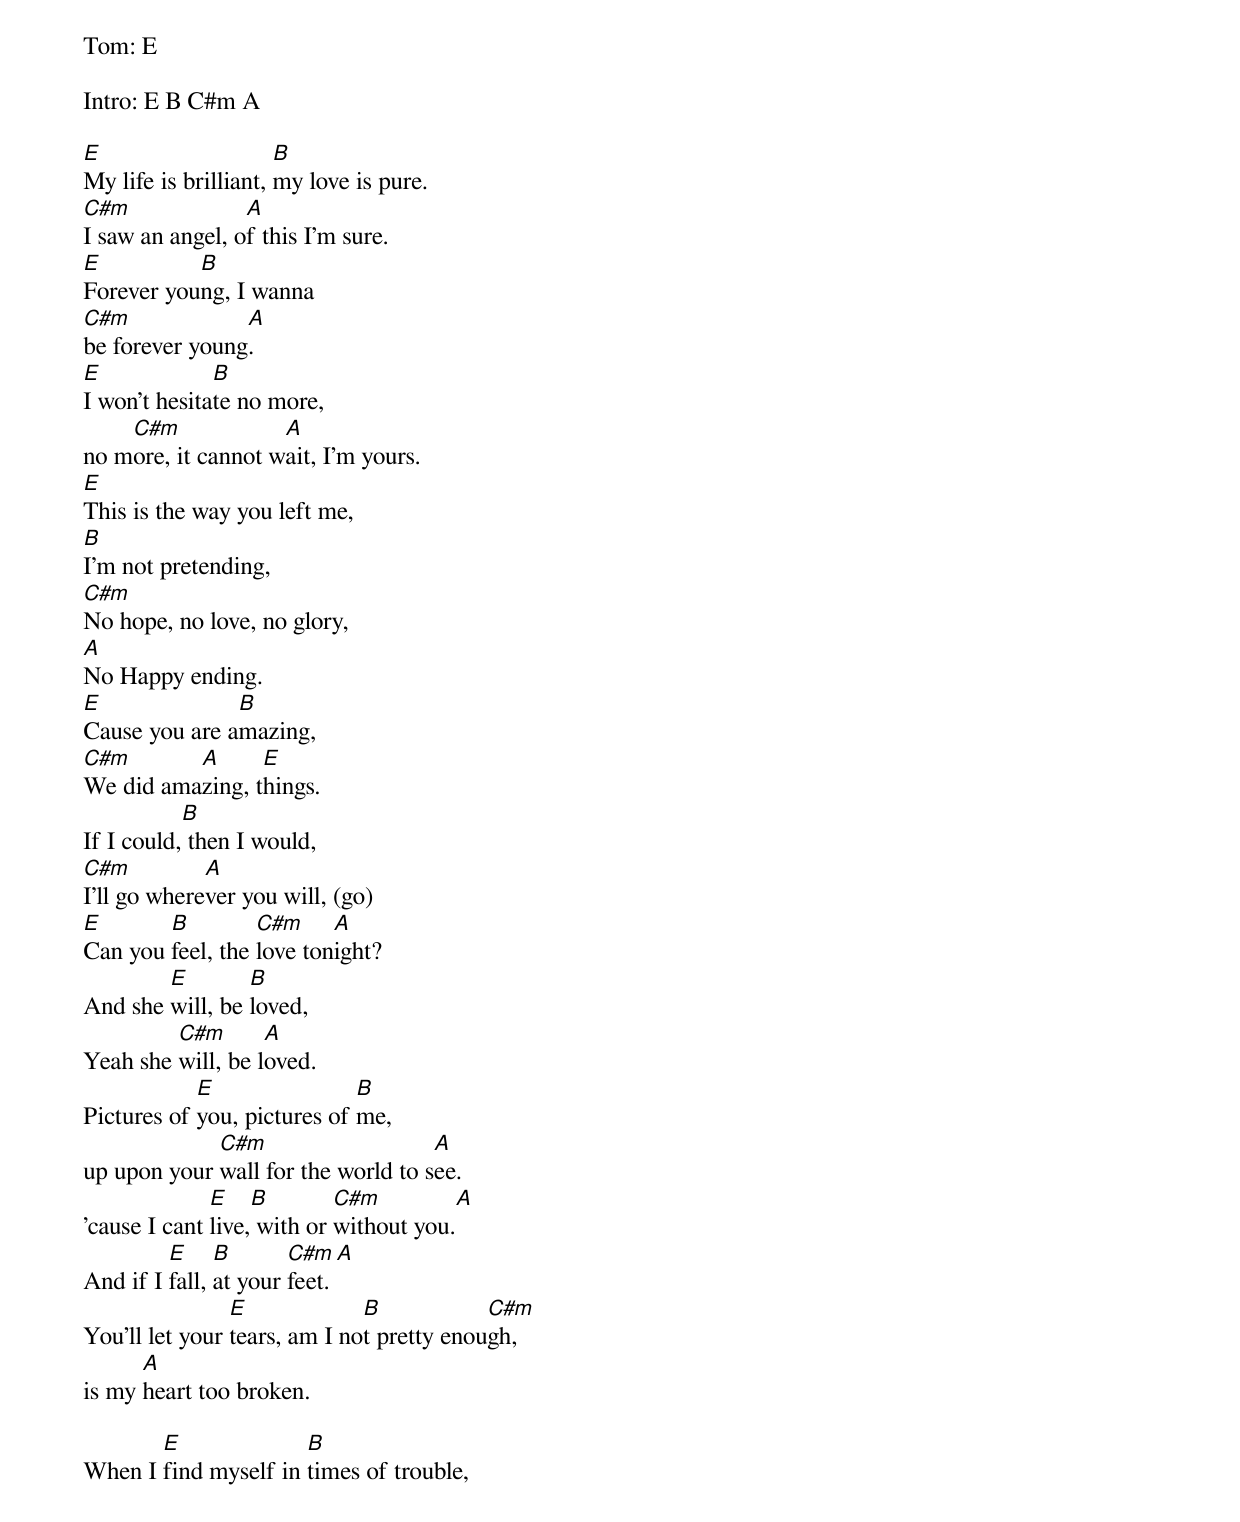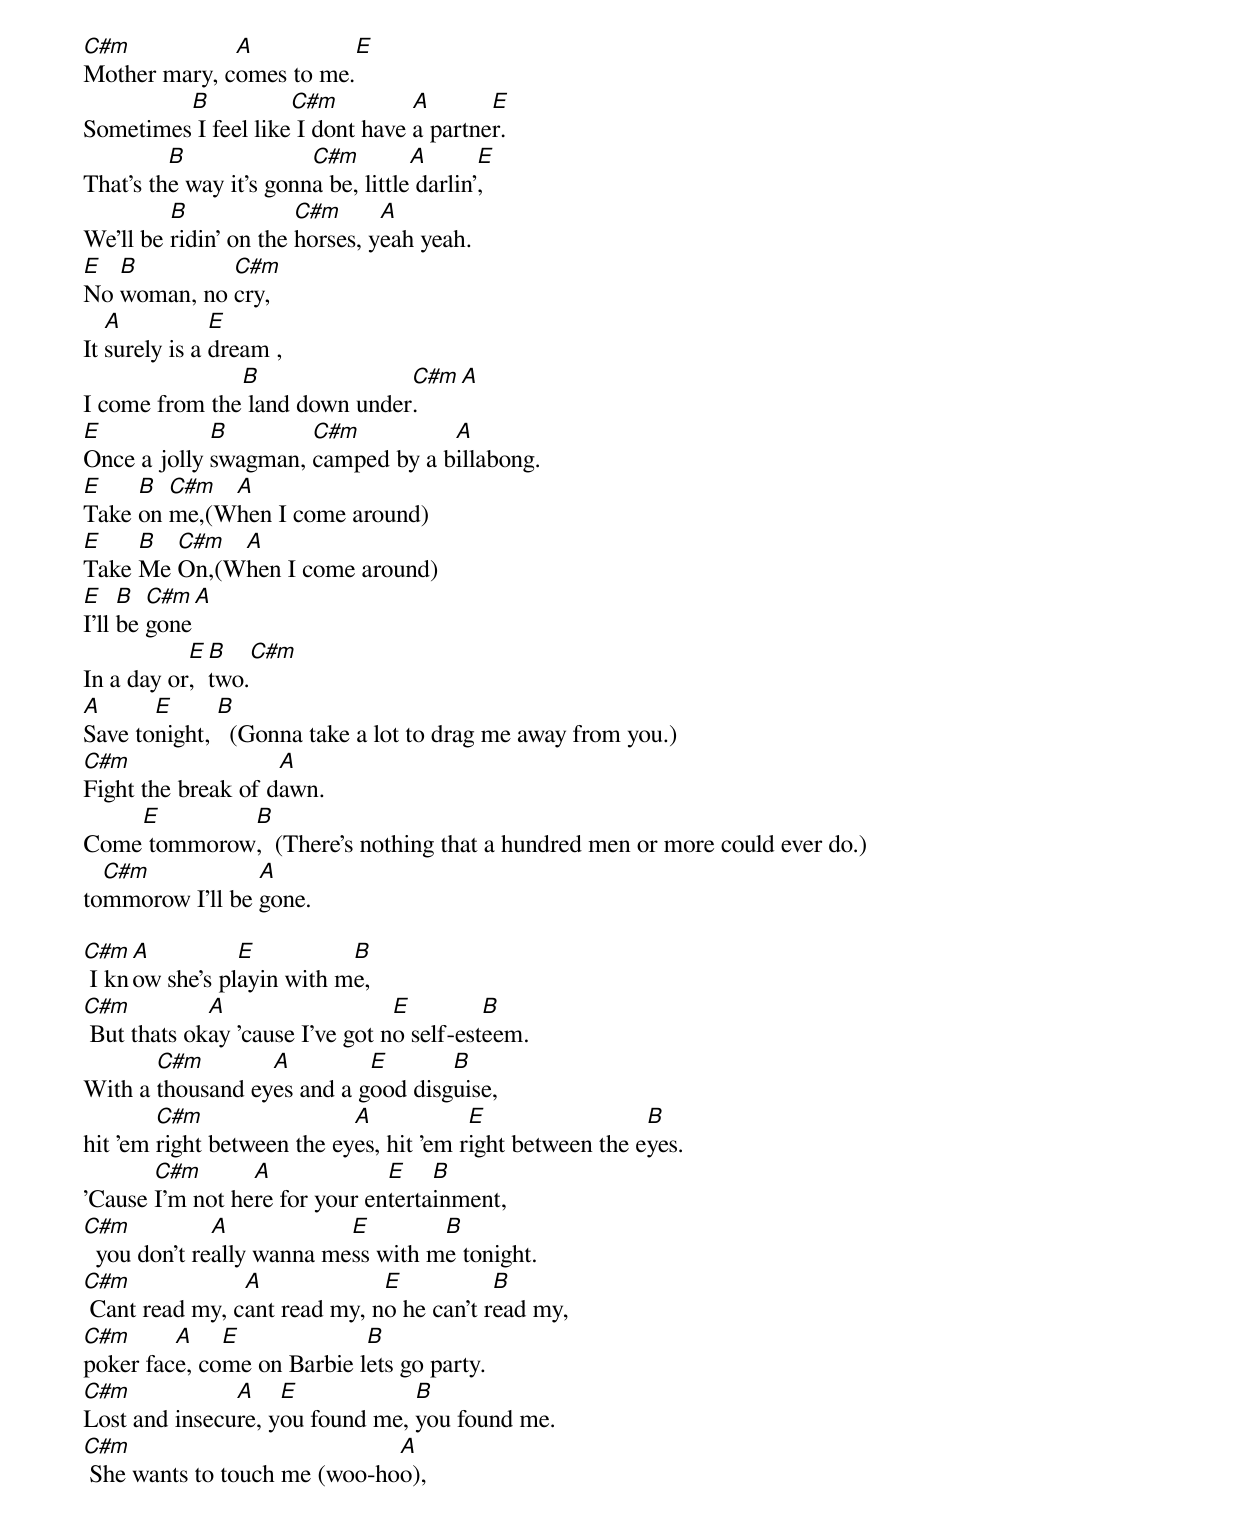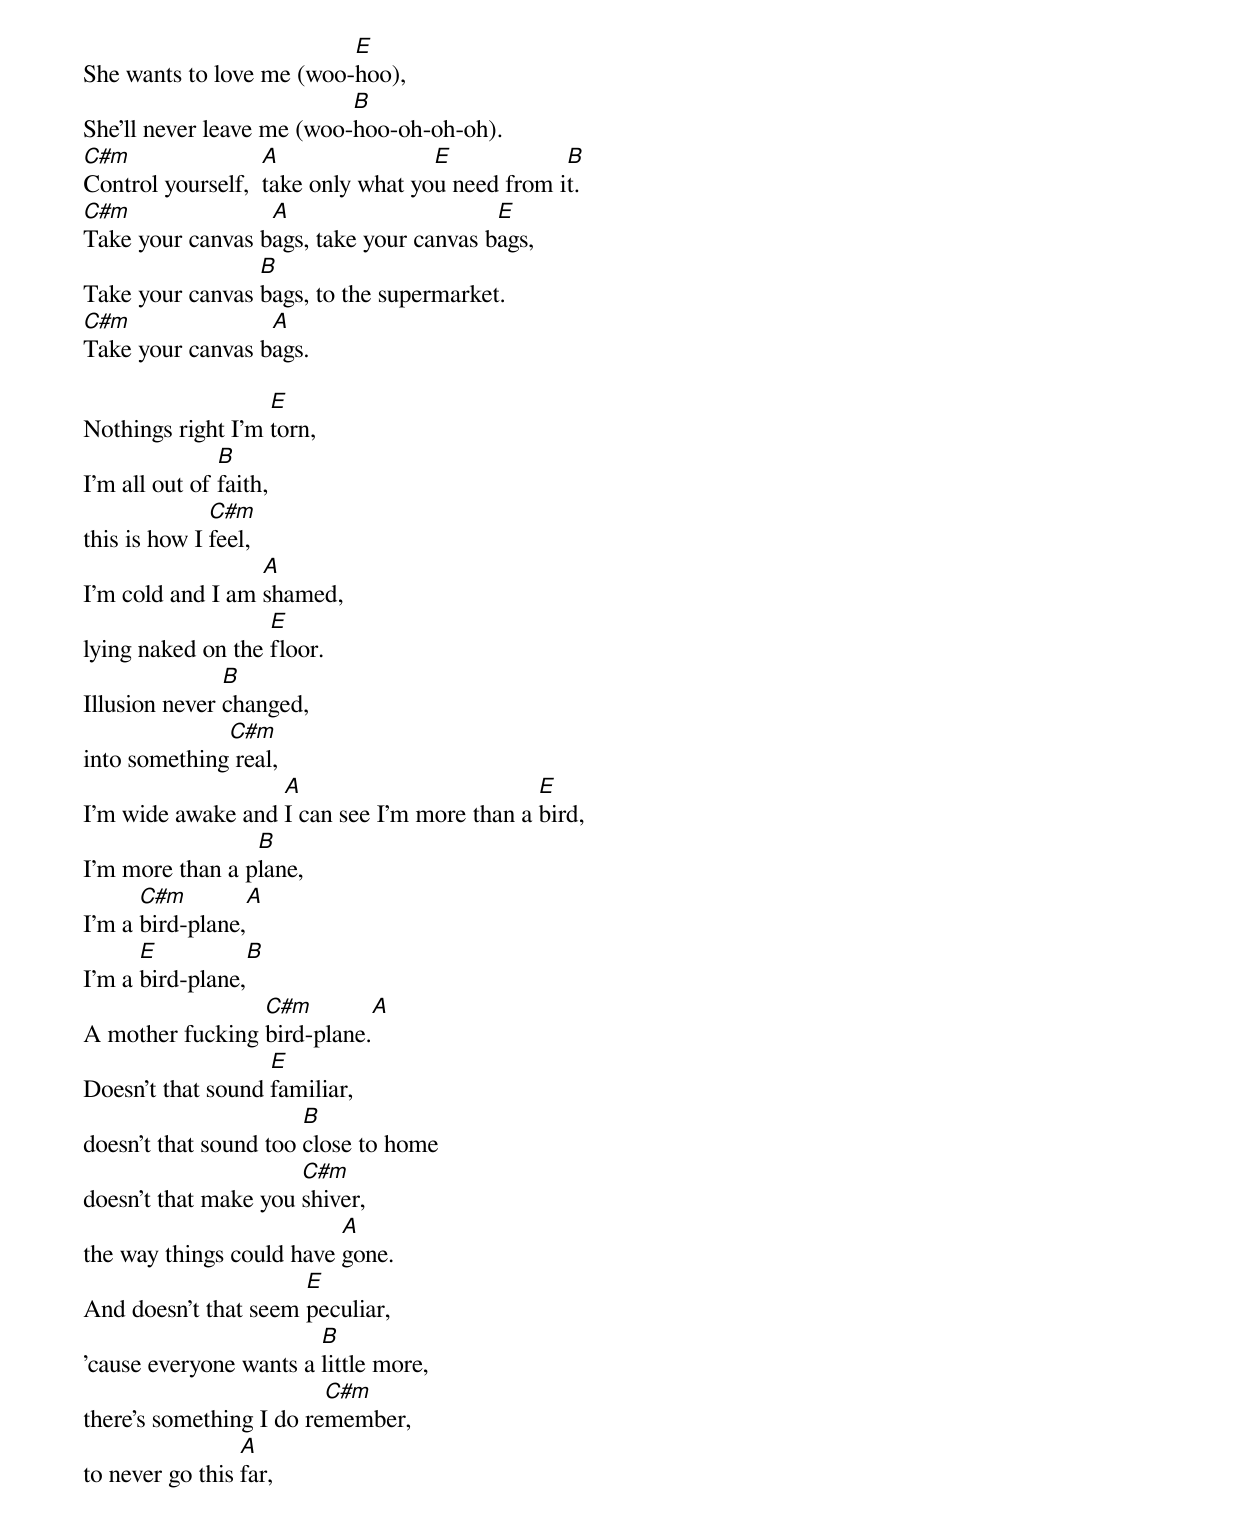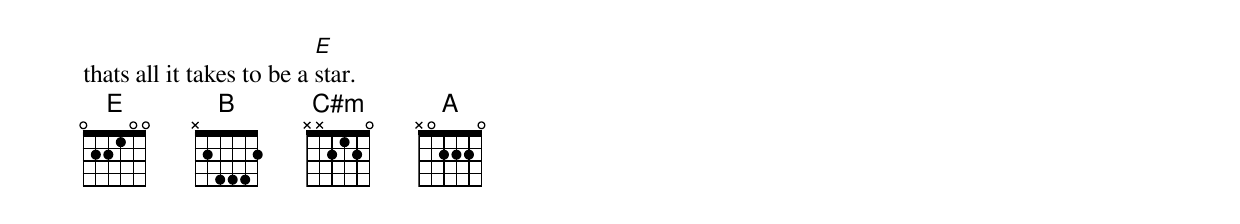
Tom: E

Intro: E B C#m A

E                     B
My life is brilliant, my love is pure.
C#m              A
I saw an angel, of this I'm sure.
E          B
Forever young, I wanna
C#m             A
be forever young.
E             B
I won't hesitate no more,
    C#m             A
no more, it cannot wait, I'm yours.
E
This is the way you left me,
B
I'm not pretending,
C#m
No hope, no love, no glory,
A
No Happy ending.
E              B
Cause you are amazing,
C#m       A      E
We did amazing, things.
           B
If I could, then I would,
C#m          A
I'll go wherever you will, (go)
E       B         C#m     A
Can you feel, the love tonight?
        E        B
And she will, be loved,
         C#m       A
Yeah she will, be loved.
            E                B
Pictures of you, pictures of me,
             C#m                    A
up upon your wall for the world to see.
              E    B        C#m          A
'cause I cant live, with or without you.
         E     B       C#m   A
And if I fall, at your feet.
                E             B            C#m
You'll let your tears, am I not pretty enough,
      A
is my heart too broken.

       E              B
When I find myself in times of trouble,
C#m           A           E
Mother mary, comes to me.
         B           C#m          A       E
Sometimes I feel like I dont have a partner.
         B              C#m         A       E
That's the way it's gonna be, little darlin',
         B             C#m      A
We'll be ridin' on the horses, yeah yeah.
E  B         C#m
No woman, no cry,
   A           E
It surely is a dream ,
               B               C#m  A
I come from the land down under.
E            B        C#m          A
Once a jolly swagman, camped by a billabong.
E    B  C#m  A
Take on me,(When I come around)
E    B  C#m  A
Take Me On,(When I come around)
E    B  C#m  A
I'll be gone
           E B   C#m
In a day or, two.
A      E      B
Save tonight,   (Gonna take a lot to drag me away from you.)
C#m                 A
Fight the break of dawn.
    E        B
Come tommorow,  (There's nothing that a hundred men or more could ever do.)
  C#m            A
tommorow I'll be gone.

C#m  A          E          B
 I know she's playin with me,
C#m          A                   E         B
 But thats okay 'cause I've got no self-esteem.
       C#m        A         E       B
With a thousand eyes and a good disguise,
        C#m                 A            E                 B
hit 'em right between the eyes, hit 'em right between the eyes.
       C#m       A             E    B
'Cause I'm not here for your entertainment,
C#m           A            E        B
  you don't really wanna mess with me tonight.
C#m             A             E           B
 Cant read my, cant read my, no he can't read my,
C#m      A    E             B
poker face, come on Barbie lets go party.
C#m            A    E            B
Lost and insecure, you found me, you found me.
C#m                           A
 She wants to touch me (woo-hoo),
                          E
She wants to love me (woo-hoo),
                           B
She'll never leave me (woo-hoo-oh-oh-oh).
C#m                A                E            B
Control yourself,  take only what you need from it.
C#m               A                      E
Take your canvas bags, take your canvas bags,
                 B
Take your canvas bags, to the supermarket.
C#m               A
Take your canvas bags.

                   E
Nothings right I'm torn,
               B
I'm all out of faith,
              C#m
this is how I feel,
                  A
I'm cold and I am shamed,
                   E
lying naked on the floor.
               B
Illusion never changed,
              C#m
into something real,
                   A                         E
I'm wide awake and I can see I'm more than a bird,
                 B
I'm more than a plane,
      C#m        A
I'm a bird-plane,
      E          B
I'm a bird-plane,
                 C#m         A
A mother fucking bird-plane.
                   E
Doesn't that sound familiar,
                       B
doesn't that sound too close to home
                      C#m
doesn't that make you shiver,
                          A
the way things could have gone.
                      E
And doesn't that seem peculiar,
                        B
'cause everyone wants a little more,
                         C#m
there's something I do remember,
                 A
to never go this far,
                           E
thats all it takes to be a star.
